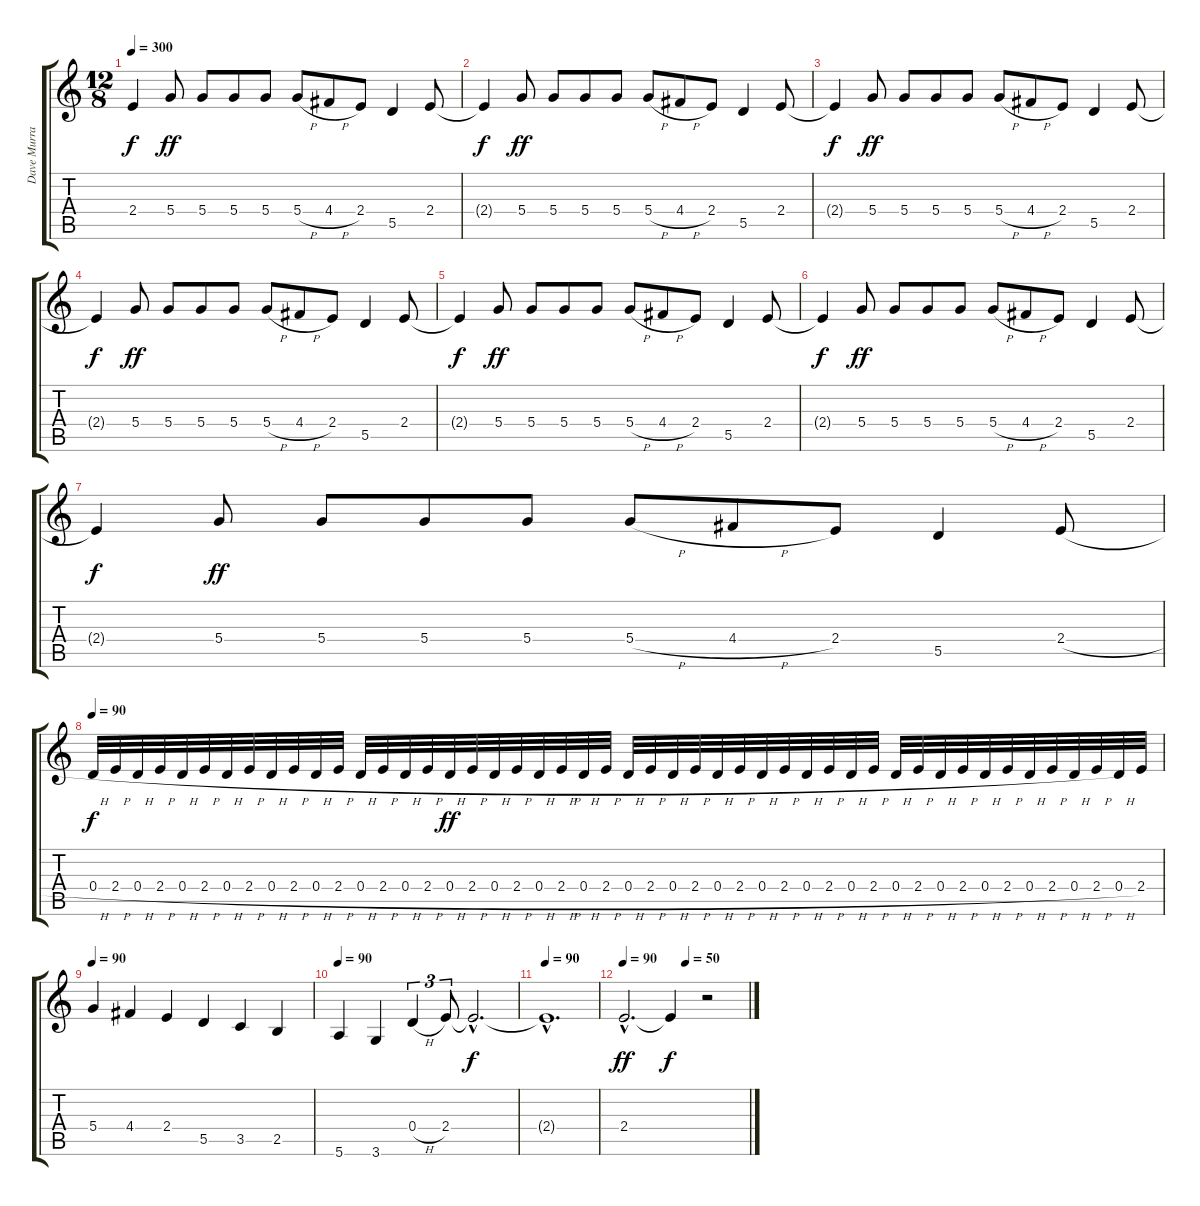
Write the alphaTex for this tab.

\track ("Dave Murray" "Dave Murra") {instrument overdrivenguitar}
\staff {score tabs}
\tuning (E4 B3 G3 D3 A2 E2) {hide}
\ts (12 8)
\tempo 300
\clef g2
\ks c
2.4{t}.4{dy f} 5.4.8{dy ff} 5.4.8 5.4.8 5.4.8 5.4{h}.8 4.4{h}.8 2.4.8 5.5.4 2.4.8 |
2.4{t}.4{dy f} 5.4.8{dy ff} 5.4.8 5.4.8 5.4.8 5.4{h}.8 4.4{h}.8 2.4.8 5.5.4 2.4.8 |
2.4{t}.4{dy f} 5.4.8{dy ff} 5.4.8 5.4.8 5.4.8 5.4{h}.8 4.4{h}.8 2.4.8 5.5.4 2.4.8 |
2.4{t}.4{dy f} 5.4.8{dy ff} 5.4.8 5.4.8 5.4.8 5.4{h}.8 4.4{h}.8 2.4.8 5.5.4 2.4.8 |
2.4{t}.4{dy f} 5.4.8{dy ff} 5.4.8 5.4.8 5.4.8 5.4{h}.8 4.4{h}.8 2.4.8 5.5.4 2.4.8 |
2.4{t}.4{dy f} 5.4.8{dy ff} 5.4.8 5.4.8 5.4.8 5.4{h}.8 4.4{h}.8 2.4.8 5.5.4 2.4.8 |
2.4{t}.4{dy f} 5.4.8{dy ff} 5.4.8 5.4.8 5.4.8 5.4{h}.8 4.4{h}.8 2.4.8 5.5.4 2.4{h}.8 |
\tempo 90
0.4{h}.32{dy f} 2.4{h}.32 0.4{h}.32 2.4{h}.32 0.4{h}.32 2.4{h}.32 0.4{h}.32 2.4{h}.32 0.4{h}.32 2.4{h}.32 0.4{h}.32 2.4{h}.32 0.4{h}.32 2.4{h}.32 0.4{h}.32 2.4{h}.32 0.4{h}.32{dy ff} 2.4{h}.32 0.4{h}.32 2.4{h}.32 0.4{h}.32 2.4{h}.32 0.4{h}.32 2.4{h}.32 0.4{h}.32 2.4{h}.32 0.4{h}.32 2.4{h}.32 0.4{h}.32 2.4{h}.32 0.4{h}.32 2.4{h}.32 0.4{h}.32 2.4{h}.32 0.4{h}.32 2.4{h}.32 0.4{h}.32 2.4{h}.32 0.4{h}.32 2.4{h}.32 0.4{h}.32 2.4{h}.32 0.4{h}.32 2.4{h}.32 0.4{h}.32 2.4{h}.32 0.4{h}.32 2.4.32 |
\tempo 90
5.4.4 4.4.4 2.4.4 5.5.4 3.5.4 2.5.4 |
\tempo 90
5.6.4 3.6.4 0.4{h}.4{tu (3 2)} 2.4.8{tu (3 2)} 2.4{hac t}.2{d dy f} |
\tempo 90
2.4{hac t}.1{d} |
\tempo (50 0.5)
\tempo 90
2.4{hac}.2{d dy ff volume 6} 2.4{t}.4{dy f} r.2
